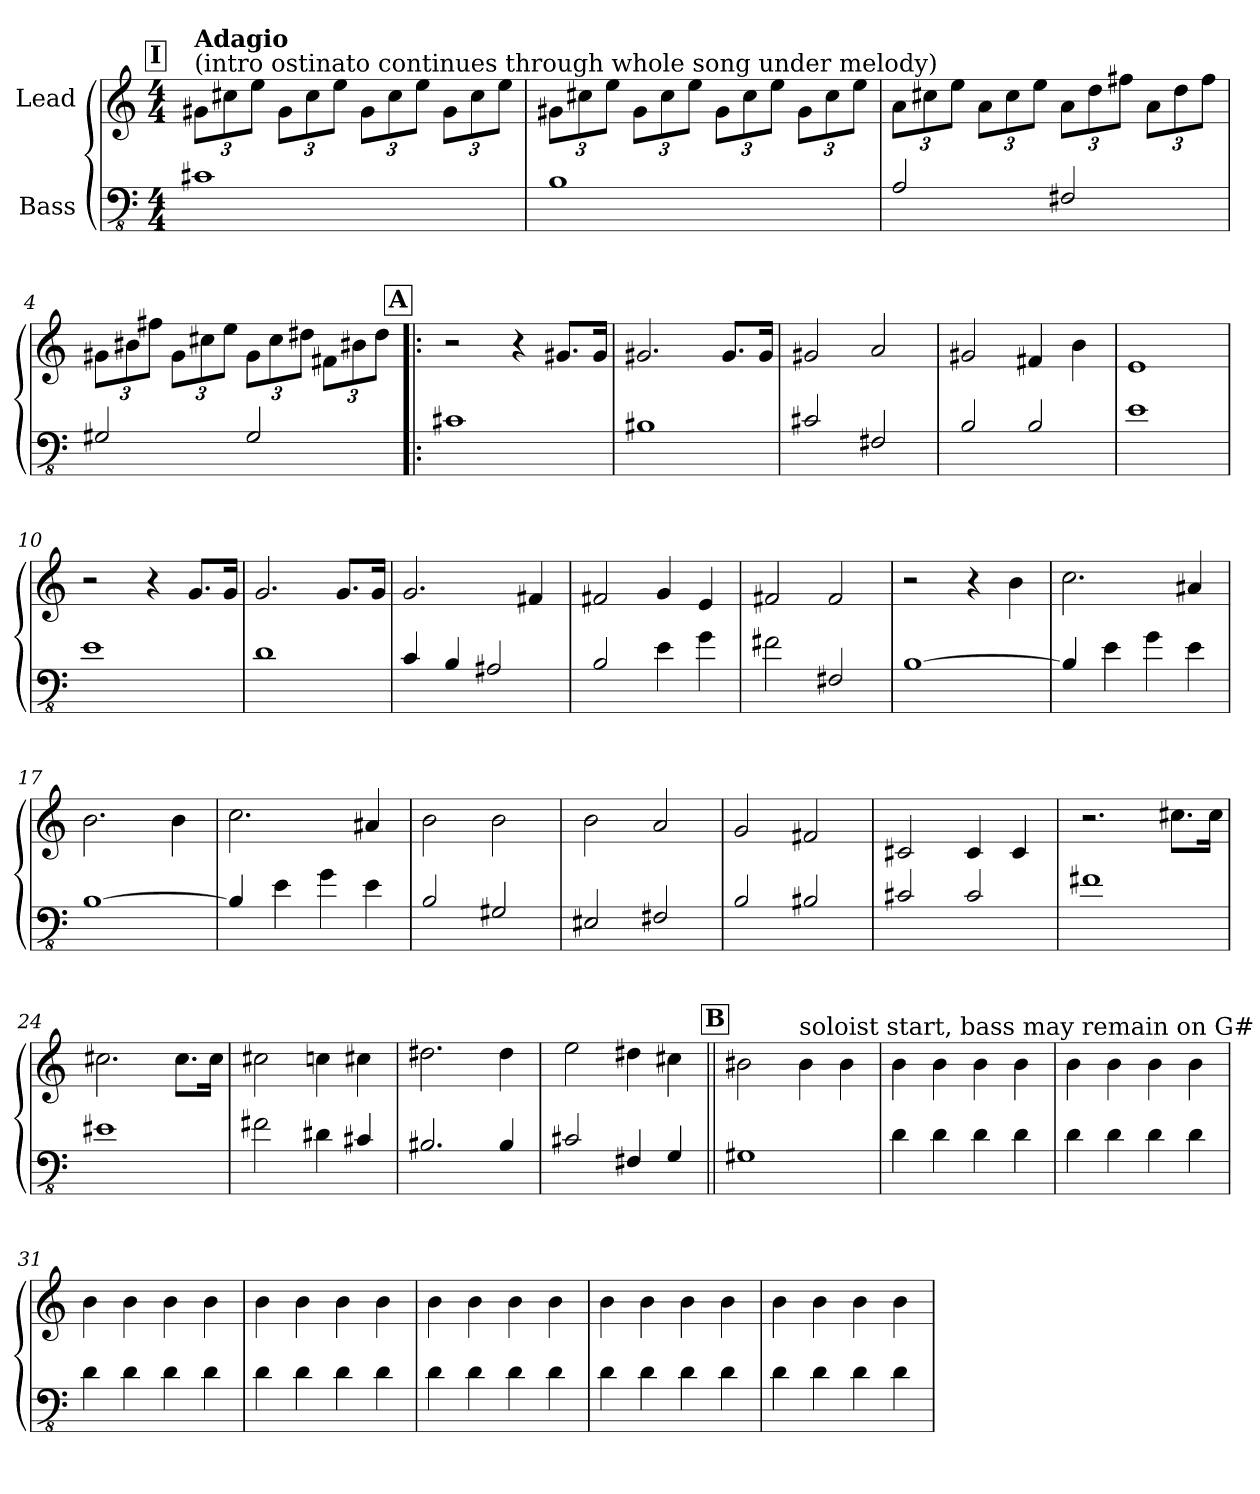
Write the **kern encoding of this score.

**kern	**kern
*part2	*part1
*staff2	*staff1
*I"Bass	*I"Lead
*clefFv4	*clefG2
*ITrd7c12	*
*k[]	*k[]
*M4/4	*M4/4
*	*Xbrackettup
!!LO:REH:place=s1:a:fs=12:t=I
=1	=1
!	!LO:TX:a:t=(intro ostinato continues through whole song under melody)
!	!LO:TX:a:B:t=Adagio
1CC#X	12g#X\L
.	12cc#X\
.	12ee\J
.	12g#\L
.	12cc#\
.	12ee\J
.	12g#\L
.	12cc#\
.	12ee\J
.	12g#\L
.	12cc#\
.	12ee\J
=2	=2
1BBB	12g#X\L
.	12cc#X\
.	12ee\J
.	12g#\L
.	12cc#\
.	12ee\J
.	12g#\L
.	12cc#\
.	12ee\J
.	12g#\L
.	12cc#\
.	12ee\J
!!LO:LB:g=z
=3	=3
2AAA/	12a\L
.	12cc#X\
.	12ee\J
.	12a\L
.	12cc#\
.	12ee\J
2FFF#X/	12a\L
.	12dd\
.	12ff#X\J
.	12a\L
.	12dd\
.	12ff#\J
=4	=4
2GGG#X/	12g#X\L
.	12b#X\
.	12ff#X\J
.	12g#\L
.	12cc#X\
.	12ee\J
2GGG#/	12g#\L
.	12cc#\
.	12dd#X\J
.	12f#X\L
.	12b#X\
.	12dd#\J
!!LO:LB:g=z
!!LO:REH:place=s1:a:fs=12:t=A
=5!|:	=5!|:
1CC#X	2r
.	4r
.	8.g#X/L
.	16g#/Jk
=6	=6
1BBB#X	2.g#X/
.	8.g#/L
.	16g#/Jk
=7	=7
2CC#X/	2g#X/
2FFF#X/	2a/
=8	=8
2BBB/	2g#X/
2BBB/	4f#X/
.	4b\
=9	=9
1EE	1e
!!LO:LB:g=z
=10	=10
1EE	2r
.	4r
.	8.g/L
.	16g/Jk
=11	=11
1DD	2.g/
.	8.g/L
.	16g/Jk
=12	=12
4CC/	2.g/
4BBB/	.
2AAA#X/	.
.	4f#X/
=13	=13
2BBB/	2f#X/
4EE\	4g/
4GG\	4e/
=14	=14
2FF#X\	2f#X/
2FFF#X/	2f#/
!!LO:LB:g=z
=15	=15
[1BBB	2r
.	4r
.	4b\
=16	=16
4BBB/]	2.cc\
4EE\	.
4GG\	.
4EE\	4a#X/
=17	=17
[1BBB	2.b\
.	4b\
=18	=18
4BBB/]	2.cc\
4EE\	.
4GG\	.
4EE\	4a#X/
!!LO:LB:g=z
=19	=19
2BBB/	2b\
2GGG#X/	2b\
=20	=20
2EEE#X/	2b\
2FFF#X/	2a/
=21	=21
2BBB/	2g/
2BBB#X/	2f#X/
=22	=22
2CC#X/	2c#X/
2CC#/	4c#/
.	4c#/
!!LO:LB:g=z
=23	=23
1FF#X	2.r
.	8.cc#X\L
.	16cc#\Jk
=24	=24
1EE#X	2.cc#X\
.	8.cc#\L
.	16cc#\Jk
=25	=25
2FF#X\	2cc#X\
4DD#X\	4ccn\
4CC#X/	4cc#X\
=26	=26
2.BBB#X/	2.dd#X\
4BBB#/	4dd#\
=27	=27
2CC#X/	2ee\
4FFF#X/	4dd#X\
4GGG/	4cc#X\
!!LO:LB:g=z
!!LO:REH:place=s1:a:fs=12:t=B
=28||	=28||
1GGG#X	2b#X\
!	!LO:TX:a:t=soloist start, bass may remain on G# pedal or ad lib
.	4b#
.	4b#
=29	=29
4DD	4b
4DD	4b
4DD	4b
4DD	4b
=30	=30
4DD	4b
4DD	4b
4DD	4b
4DD	4b
=31	=31
4DD	4b
4DD	4b
4DD	4b
4DD	4b
=32	=32
4DD	4b
4DD	4b
4DD	4b
4DD	4b
=33	=33
4DD	4b
4DD	4b
4DD	4b
4DD	4b
!!LO:PB:g=z
=34	=34
4DD	4b
4DD	4b
4DD	4b
4DD	4b
=35	=35
4DD	4b
4DD	4b
4DD	4b
4DD	4b
=	=
*-	*-
